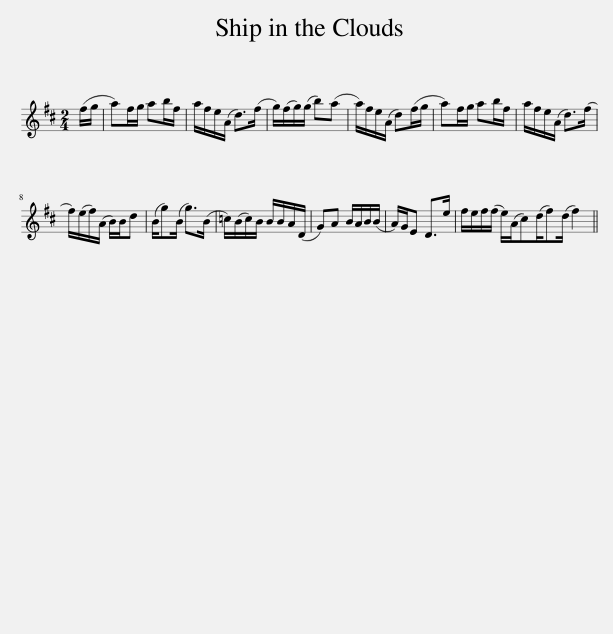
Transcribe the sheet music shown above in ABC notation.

X:1
L:1/8
M:2/4
I:linebreak $
K:D
V:1 treble
V:1
 (f/g/ | a)f/g/ ab/f/ | a/f/e/(A/ d>)(f | g/)(f/g/)(g/ b)(a | a/)f/e/(A/ d)(f/g/ | %5
 a)f/g/ ab/f/ | a/f/e/(A/ d>)(f |$ f/)(e/f/)(A/ B/)B/d | (B/g)(B/ g>)(B | =c/)(B/c/)B/ B/B/A/(D/ | %10
 G)A B/A/B/(B/ | A/)G/E D>e | f/e/f/(f/ e/)(A/c)(d/f)(d/ f2) || %13
